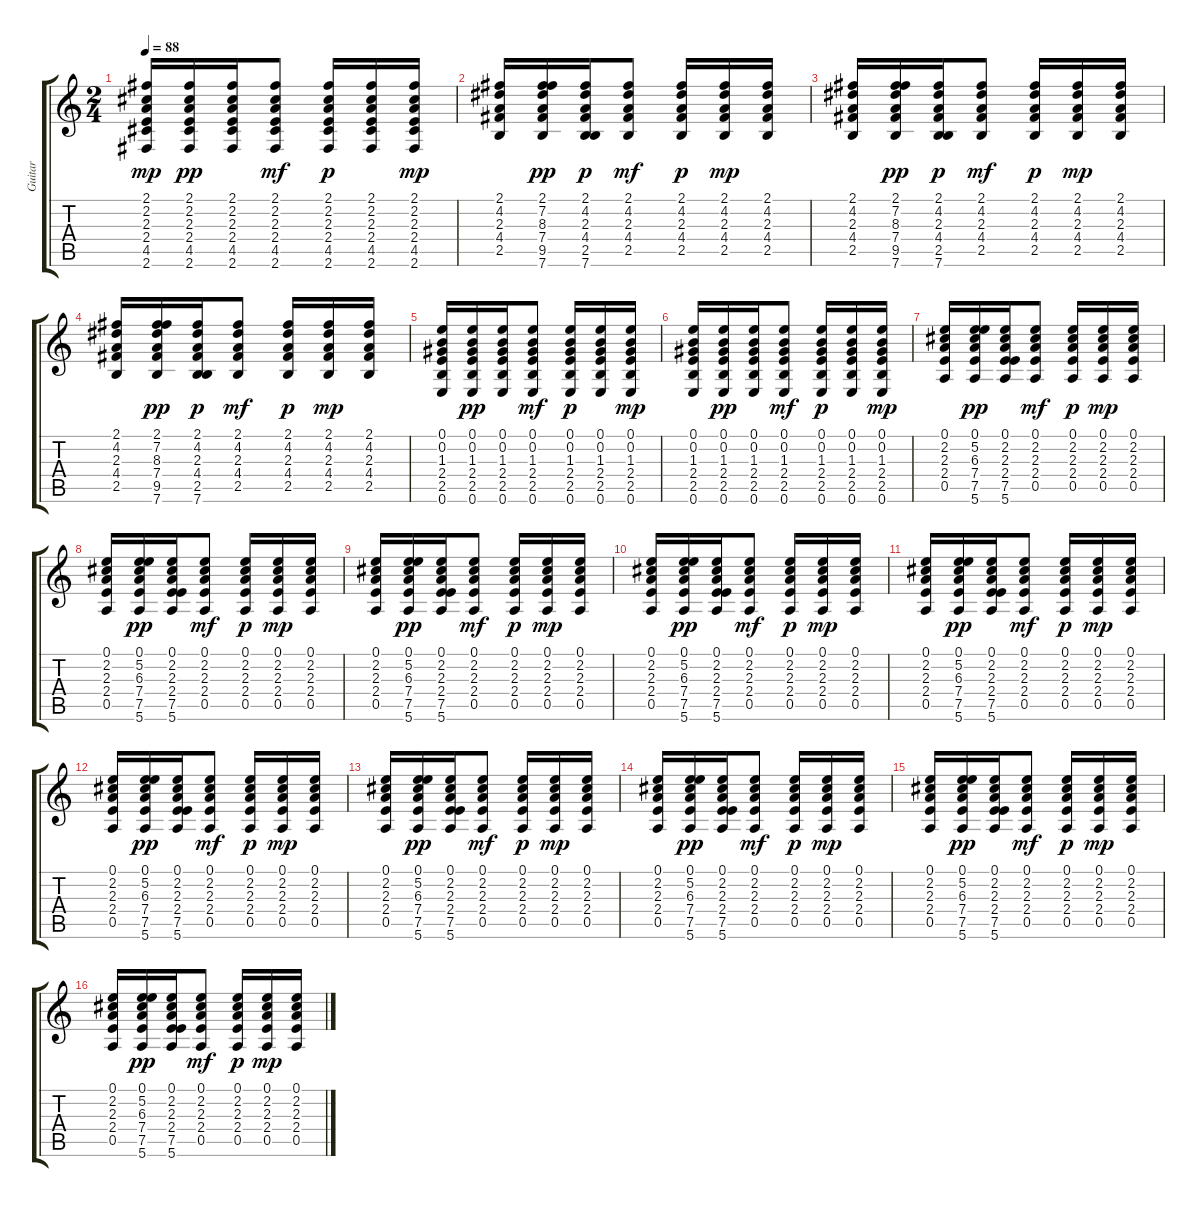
\track ("Guitar" "Guitar") {instrument acousticguitarsteel}
\staff {score tabs}
\tuning (E4 B3 G3 D3 A2 E2) {hide}
\ts (2 4)
\tempo 88
\clef g2
\ks c
(2.1 2.2 2.3 2.4 4.5 2.6).16{dy mp} (2.1 2.2 2.3 2.4 4.5 2.6).16{dy pp} (2.1 2.2 2.3 2.4 4.5 2.6).16 (2.1 2.2 2.3 2.4 4.5 2.6).8{dy mf} (2.1 2.2 2.3 2.4 4.5 2.6).16{dy p} (2.1 2.2 2.3 2.4 4.5 2.6).16 (2.1 2.2 2.3 2.4 4.5 2.6).16{dy mp} |
(2.1 4.2 2.3 4.4 2.5).16 (2.1 7.2 8.3 7.4 9.5 7.6).16{dy pp} (2.1 4.2 2.3 4.4 2.5 7.6).16{dy p} (2.1 4.2 2.3 4.4 2.5).8{dy mf} (2.1 4.2 2.3 4.4 2.5).16{dy p} (2.1 4.2 2.3 4.4 2.5).16{dy mp} (2.1 4.2 2.3 4.4 2.5).16 |
(2.1 4.2 2.3 4.4 2.5).16 (2.1 7.2 8.3 7.4 9.5 7.6).16{dy pp} (2.1 4.2 2.3 4.4 2.5 7.6).16{dy p} (2.1 4.2 2.3 4.4 2.5).8{dy mf} (2.1 4.2 2.3 4.4 2.5).16{dy p} (2.1 4.2 2.3 4.4 2.5).16{dy mp} (2.1 4.2 2.3 4.4 2.5).16 |
(2.1 4.2 2.3 4.4 2.5).16 (2.1 7.2 8.3 7.4 9.5 7.6).16{dy pp} (2.1 4.2 2.3 4.4 2.5 7.6).16{dy p} (2.1 4.2 2.3 4.4 2.5).8{dy mf} (2.1 4.2 2.3 4.4 2.5).16{dy p} (2.1 4.2 2.3 4.4 2.5).16{dy mp} (2.1 4.2 2.3 4.4 2.5).16 |
(0.1 0.2 1.3 2.4 2.5 0.6).16 (0.1 0.2 1.3 2.4 2.5 0.6).16{dy pp} (0.1 0.2 1.3 2.4 2.5 0.6).16 (0.1 0.2 1.3 2.4 2.5 0.6).8{dy mf} (0.1 0.2 1.3 2.4 2.5 0.6).16{dy p} (0.1 0.2 1.3 2.4 2.5 0.6).16 (0.1 0.2 1.3 2.4 2.5 0.6).16{dy mp} |
(0.1 0.2 1.3 2.4 2.5 0.6).16 (0.1 0.2 1.3 2.4 2.5 0.6).16{dy pp} (0.1 0.2 1.3 2.4 2.5 0.6).16 (0.1 0.2 1.3 2.4 2.5 0.6).8{dy mf} (0.1 0.2 1.3 2.4 2.5 0.6).16{dy p} (0.1 0.2 1.3 2.4 2.5 0.6).16 (0.1 0.2 1.3 2.4 2.5 0.6).16{dy mp} |
(0.1 2.2 2.3 2.4 0.5).16 (0.1 5.2 6.3 7.4 7.5 5.6).16{dy pp} (0.1 2.2 2.3 2.4 7.5 5.6).16 (0.1 2.2 2.3 2.4 0.5).8{dy mf} (0.1 2.2 2.3 2.4 0.5).16{dy p} (0.1 2.2 2.3 2.4 0.5).16{dy mp} (0.1 2.2 2.3 2.4 0.5).16 |
(0.1 2.2 2.3 2.4 0.5).16 (0.1 5.2 6.3 7.4 7.5 5.6).16{dy pp} (0.1 2.2 2.3 2.4 7.5 5.6).16 (0.1 2.2 2.3 2.4 0.5).8{dy mf} (0.1 2.2 2.3 2.4 0.5).16{dy p} (0.1 2.2 2.3 2.4 0.5).16{dy mp} (0.1 2.2 2.3 2.4 0.5).16 |
(0.1 2.2 2.3 2.4 0.5).16 (0.1 5.2 6.3 7.4 7.5 5.6).16{dy pp} (0.1 2.2 2.3 2.4 7.5 5.6).16 (0.1 2.2 2.3 2.4 0.5).8{dy mf} (0.1 2.2 2.3 2.4 0.5).16{dy p} (0.1 2.2 2.3 2.4 0.5).16{dy mp} (0.1 2.2 2.3 2.4 0.5).16 |
(0.1 2.2 2.3 2.4 0.5).16 (0.1 5.2 6.3 7.4 7.5 5.6).16{dy pp} (0.1 2.2 2.3 2.4 7.5 5.6).16 (0.1 2.2 2.3 2.4 0.5).8{dy mf} (0.1 2.2 2.3 2.4 0.5).16{dy p} (0.1 2.2 2.3 2.4 0.5).16{dy mp} (0.1 2.2 2.3 2.4 0.5).16 |
(0.1 2.2 2.3 2.4 0.5).16 (0.1 5.2 6.3 7.4 7.5 5.6).16{dy pp} (0.1 2.2 2.3 2.4 7.5 5.6).16 (0.1 2.2 2.3 2.4 0.5).8{dy mf} (0.1 2.2 2.3 2.4 0.5).16{dy p} (0.1 2.2 2.3 2.4 0.5).16{dy mp} (0.1 2.2 2.3 2.4 0.5).16 |
(0.1 2.2 2.3 2.4 0.5).16 (0.1 5.2 6.3 7.4 7.5 5.6).16{dy pp} (0.1 2.2 2.3 2.4 7.5 5.6).16 (0.1 2.2 2.3 2.4 0.5).8{dy mf} (0.1 2.2 2.3 2.4 0.5).16{dy p} (0.1 2.2 2.3 2.4 0.5).16{dy mp} (0.1 2.2 2.3 2.4 0.5).16 |
(0.1 2.2 2.3 2.4 0.5).16 (0.1 5.2 6.3 7.4 7.5 5.6).16{dy pp} (0.1 2.2 2.3 2.4 7.5 5.6).16 (0.1 2.2 2.3 2.4 0.5).8{dy mf} (0.1 2.2 2.3 2.4 0.5).16{dy p} (0.1 2.2 2.3 2.4 0.5).16{dy mp} (0.1 2.2 2.3 2.4 0.5).16 |
(0.1 2.2 2.3 2.4 0.5).16 (0.1 5.2 6.3 7.4 7.5 5.6).16{dy pp} (0.1 2.2 2.3 2.4 7.5 5.6).16 (0.1 2.2 2.3 2.4 0.5).8{dy mf} (0.1 2.2 2.3 2.4 0.5).16{dy p} (0.1 2.2 2.3 2.4 0.5).16{dy mp} (0.1 2.2 2.3 2.4 0.5).16 |
(0.1 2.2 2.3 2.4 0.5).16 (0.1 5.2 6.3 7.4 7.5 5.6).16{dy pp} (0.1 2.2 2.3 2.4 7.5 5.6).16 (0.1 2.2 2.3 2.4 0.5).8{dy mf} (0.1 2.2 2.3 2.4 0.5).16{dy p} (0.1 2.2 2.3 2.4 0.5).16{dy mp} (0.1 2.2 2.3 2.4 0.5).16 |
(0.1 2.2 2.3 2.4 0.5).16 (0.1 5.2 6.3 7.4 7.5 5.6).16{dy pp} (0.1 2.2 2.3 2.4 7.5 5.6).16 (0.1 2.2 2.3 2.4 0.5).8{dy mf} (0.1 2.2 2.3 2.4 0.5).16{dy p} (0.1 2.2 2.3 2.4 0.5).16{dy mp} (0.1 2.2 2.3 2.4 0.5).16
